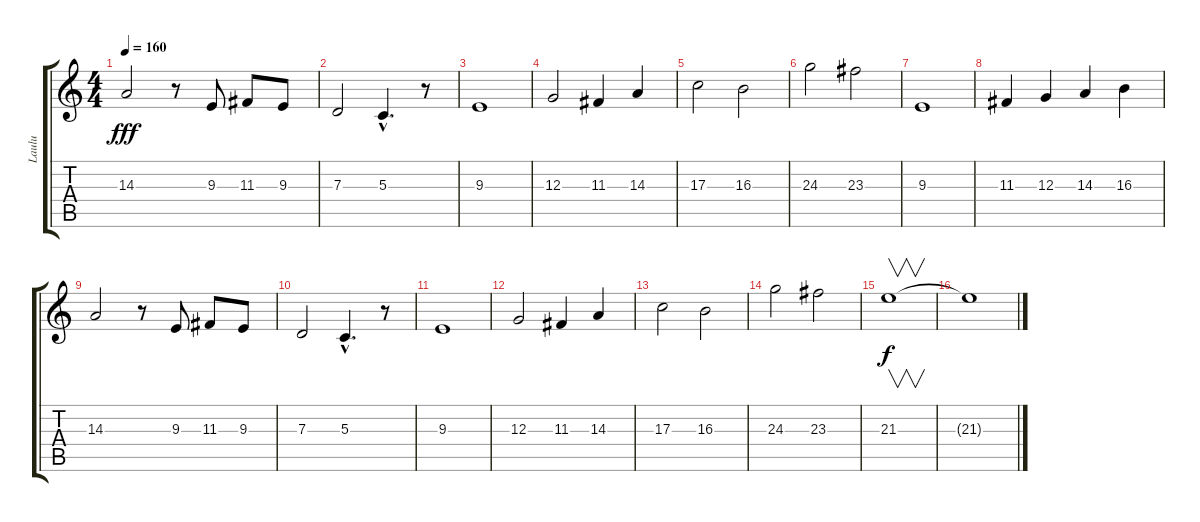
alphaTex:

\track ("Laulu" "Laulu") {instrument pad7halo}
\staff {score tabs}
\tuning (E4 B3 G3 D3 A2 E2) {hide}
\ts (4 4)
\tempo 160
\clef g2
\ks c
14.3.2{dy fff} r.8 9.3.8 11.3.8 9.3.8 |
7.3.2 5.3{hac}.4{d} r.8 |
9.3.1 |
12.3.2 11.3.4 14.3.4 |
17.3.2 16.3.2 |
24.3.2 23.3.2 |
9.3.1 |
11.3.4 12.3.4 14.3.4 16.3.4 |
14.3.2 r.8 9.3.8 11.3.8 9.3.8 |
7.3.2 5.3{hac}.4{d} r.8 |
9.3.1 |
12.3.2 11.3.4 14.3.4 |
17.3.2 16.3.2 |
24.3.2 23.3.2 |
21.3.1{v dy f} |
21.3{t}.1
